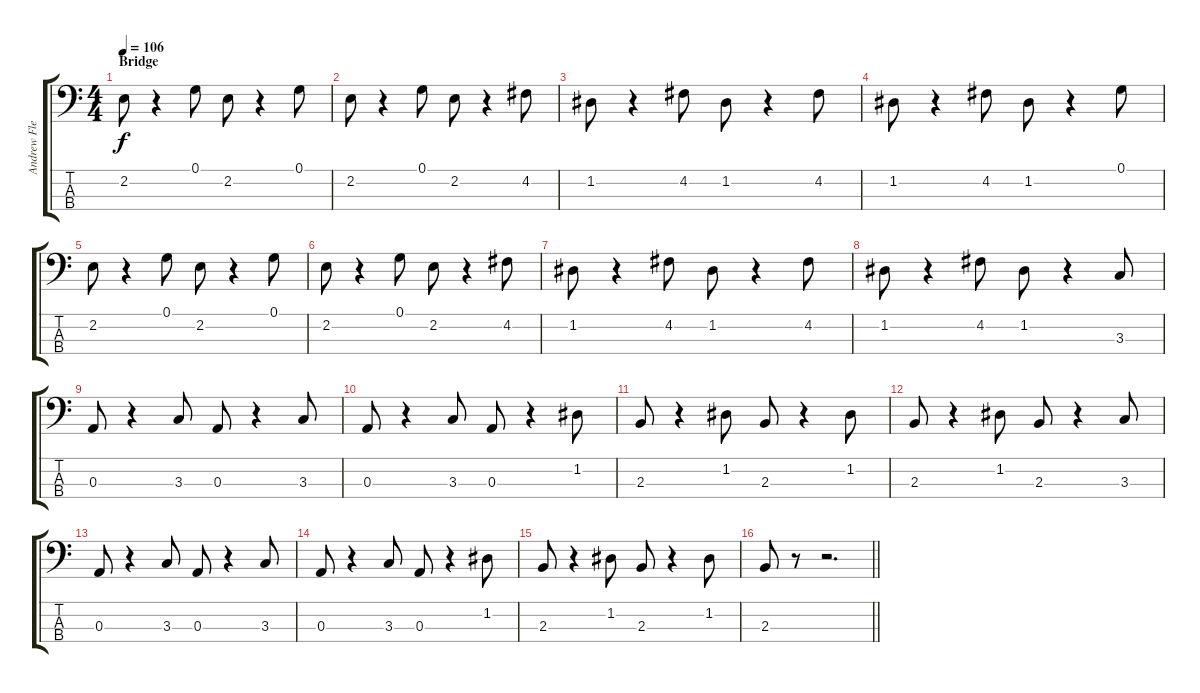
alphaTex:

\track ("Andrew Fletcher - Bass" "Andrew Fle") {instrument electricbassfinger}
\staff {score tabs}
\tuning (G2 D2 A1 E1) {hide}
\ts (4 4)
\section ("" "Bridge")
\tempo 106
\clef f4
\ks c
2.2.8{dy f volume 12} r.4 0.1.8 2.2.8 r.4 0.1.8 |
2.2.8 r.4 0.1.8 2.2.8 r.4 4.2.8 |
1.2.8 r.4 4.2.8 1.2.8 r.4 4.2.8 |
1.2.8 r.4 4.2.8 1.2.8 r.4 0.1.8 |
2.2.8 r.4 0.1.8 2.2.8 r.4 0.1.8 |
2.2.8 r.4 0.1.8 2.2.8 r.4 4.2.8 |
1.2.8 r.4 4.2.8 1.2.8 r.4 4.2.8 |
1.2.8 r.4 4.2.8 1.2.8 r.4 3.3.8 |
0.3.8 r.4 3.3.8 0.3.8 r.4 3.3.8 |
0.3.8 r.4 3.3.8 0.3.8 r.4 1.2.8 |
2.3.8 r.4 1.2.8 2.3.8 r.4 1.2.8 |
2.3.8 r.4 1.2.8 2.3.8 r.4 3.3.8 |
0.3.8 r.4 3.3.8 0.3.8 r.4 3.3.8 |
0.3.8 r.4 3.3.8 0.3.8 r.4 1.2.8 |
2.3.8 r.4 1.2.8 2.3.8 r.4 1.2.8 |
\barLineRight lightlight
2.3.8 r.8 r.2{d}
